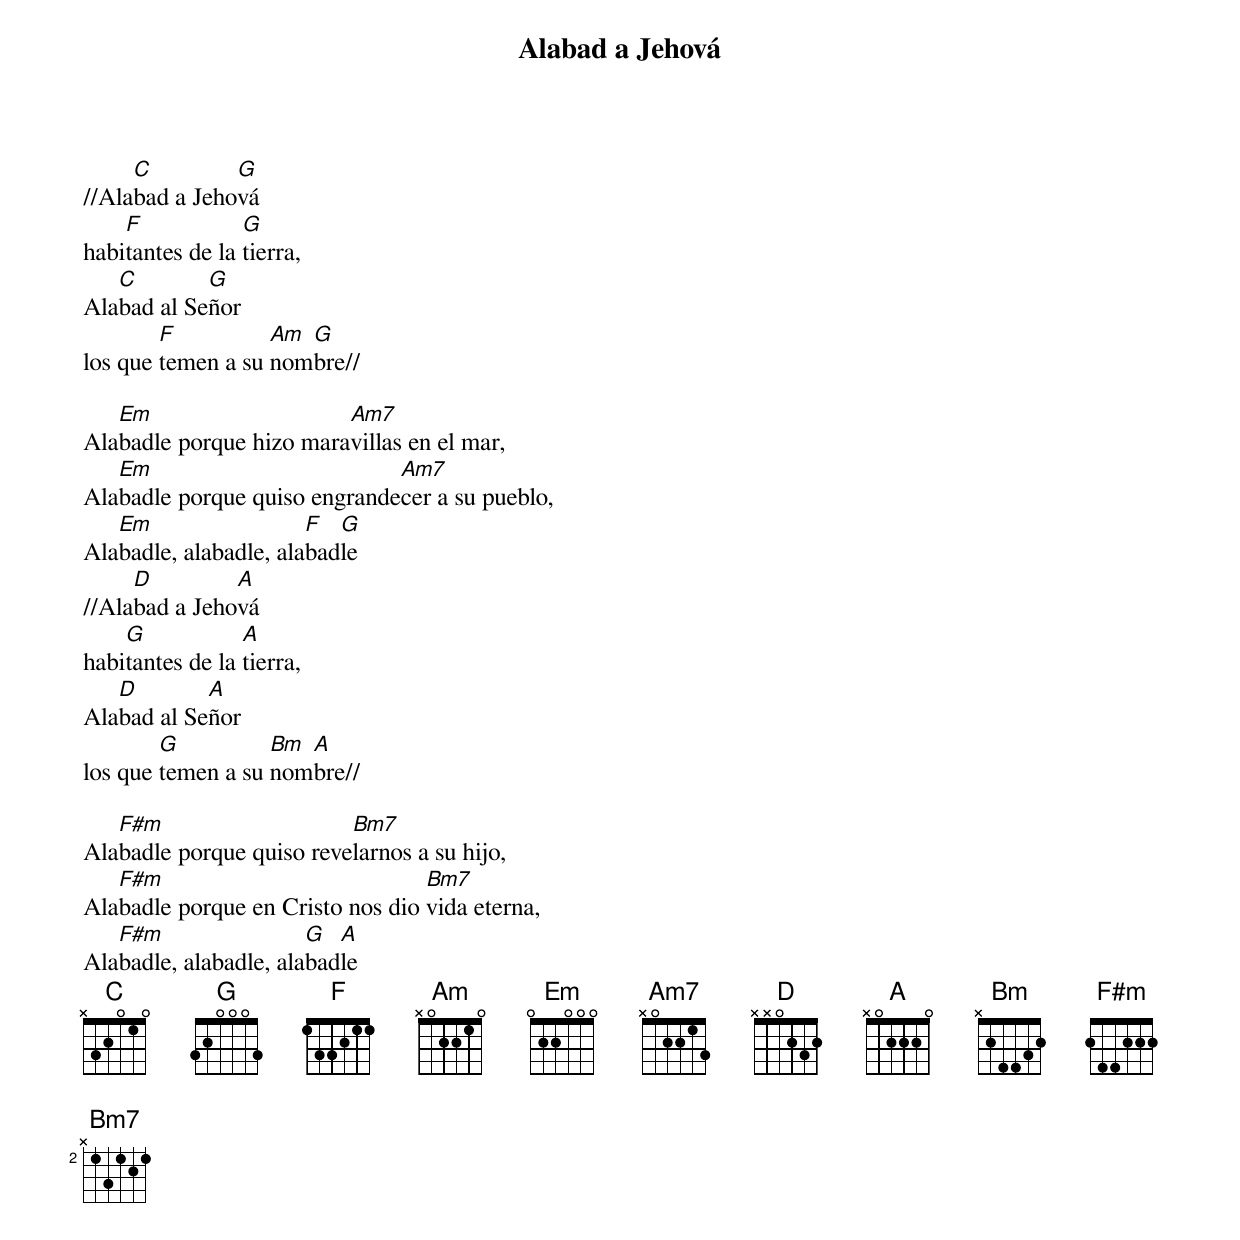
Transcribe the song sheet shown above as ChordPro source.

{title: Alabad a Jehová}
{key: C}
//Ala[C]bad a Jeho[G]vá
habi[F]tantes de la [G]tierra,
Ala[C]bad al Se[G]ñor
los que [F]temen a su [Am]nom[G]bre//

Ala[Em]badle porque hizo mara[Am7]villas en el mar,
Ala[Em]badle porque quiso engrande[Am7]cer a su pueblo,
Ala[Em]badle, alabadle, ala[F]bad[G]le
//Ala[D]bad a Jeho[A]vá
habi[G]tantes de la [A]tierra,
Ala[D]bad al Se[A]ñor
los que [G]temen a su [Bm]nom[A]bre//

Ala[F#m]badle porque quiso reve[Bm7]larnos a su hijo,
Ala[F#m]badle porque en Cristo nos dio [Bm7]vida eterna,
Ala[F#m]badle, alabadle, ala[G]bad[A]le
